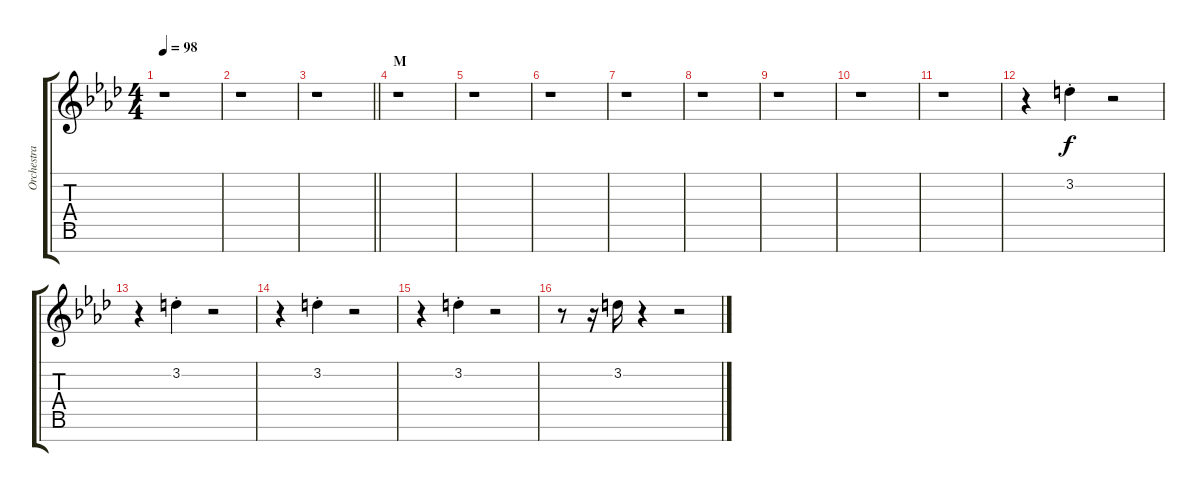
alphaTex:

\track ("Orchestra Hit" "Orchestra ") {instrument orchestrahit}
\staff {score tabs}
\tuning (E5 B4 G4 D4 A3 E3 B2) {hide}
\ts (4 4)
\tempo 98
\clef g2
\ks ab
r.1{dy f} |
r.1 |
\barLineRight lightlight
r.1 |
\section ("" "M")
r.1 |
r.1 |
r.1 |
r.1 |
r.1 |
r.1 |
r.1 |
r.1 |
r.4 3.2{st}.4 r.2 |
r.4 3.2{st}.4 r.2 |
r.4 3.2{st}.4 r.2 |
r.4 3.2{st}.4 r.2 |
r.8 r.16 3.2.16 r.4 r.2
